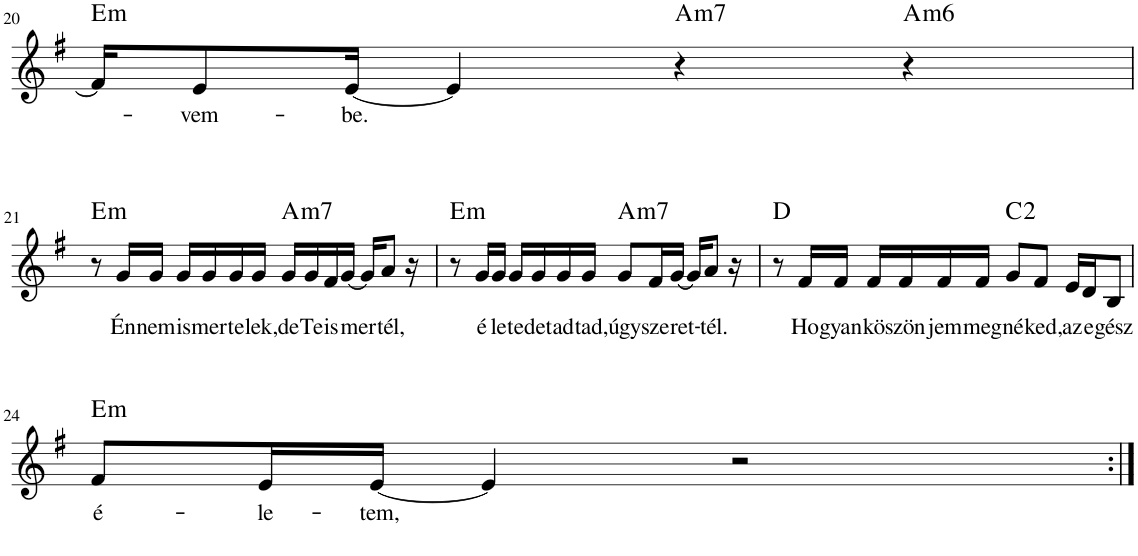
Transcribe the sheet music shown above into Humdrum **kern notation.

**kern	**text	**harte
*part1	*part1	*part1
*staff1	*staff1	*
*I"Piano	*	*
*I'Pno.	*	*
!!LO:PB:g=z
*clefG2	*	*
*k[f#]	*	*
*M4/4	*	*
*met(c)	*	*
=20	=20	=20
!	!	!LO:H:kt=m
16f#/KL]	.	E:min
!	!LO:LY:b	!
8e/	-vem-	.
!	!LO:LY:b	!
[16e/Jk	-be.	.
4e/]	.	.
!	!	!LO:H:kt=m7
4r	.	A:min7
!	!	!LO:H:kt=m6
4r	.	A:min6
!!LO:LB:g=z
=21	=21	=21
!	!	!LO:H:kt=m
8r	.	E:min
!	!LO:LY:b	!
16g/LL	Én	.
!	!LO:LY:b	!
16g/JJ	nem	.
!	!LO:LY:b	!
16g/LL	is-	.
!	!LO:LY:b	!
16g/	-mer-	.
!	!LO:LY:b	!
16g/	-te-	.
!	!LO:LY:b	!
16g/JJ	-lek,	.
!	!LO:LY:b	!LO:H:kt=m7
16g/LL	de	A:min7
!	!LO:LY:b	!
16g/	Te	.
!	!LO:LY:b	!
16f#/	is-	.
!	!LO:LY:b	!
[16g/JJ	-mer-	.
16g/KL]	.	.
!	!LO:LY:b	!
8a/J	-tél,	.
16r	.	.
=22	=22	=22
!	!	!LO:H:kt=m
8r	.	E:min
!	!LO:LY:b	!
16g/LL	é-	.
!	!LO:LY:b	!
16g/JJ	-le-	.
!	!LO:LY:b	!
16g/LL	-te-	.
!	!LO:LY:b	!
16g/	-det	.
!	!LO:LY:b	!
16g/	ad-	.
!	!LO:LY:b	!
16g/JJ	-tad,	.
!	!LO:LY:b	!LO:H:kt=m7
8g/L	úgy	A:min7
!	!LO:LY:b	!
16f#/L	sze-	.
!	!LO:LY:b	!
[16g/JJ	-ret-	.
16g/KL]	.	.
!	!LO:LY:b	!
8a/J	-tél.	.
16r	.	.
=23	=23	=23
8r	.	D:maj
!	!LO:LY:b	!
16f#/LL	Ho-	.
!	!LO:LY:b	!
16f#/JJ	-gyan	.
!	!LO:LY:b	!
16f#/LL	kö-	.
!	!LO:LY:b	!
16f#/	-szön-	.
!	!LO:LY:b	!
16f#/	-jem	.
!	!LO:LY:b	!
16f#/JJ	meg	.
!	!LO:LY:b	!
8g/L	né-	C:maj(2)
!	!LO:LY:b	!
8f#/J	-ked,	.
!	!LO:LY:b	!
16e/LL	az	.
!	!LO:LY:b	!
16d/J	e-	.
!	!LO:LY:b	!
8B/J	-gész	.
!!LO:LB:g=z
=24	=24	=24
!	!LO:LY:b	!LO:H:kt=m
8f#/L	é-	E:min
!	!LO:LY:b	!
16e/L	-le-	.
!	!LO:LY:b	!
[16e/JJ	-tem,	.
4e/]	.	.
2r	.	.
=:|!	=:|!	=:|!
*-	*-	*-
